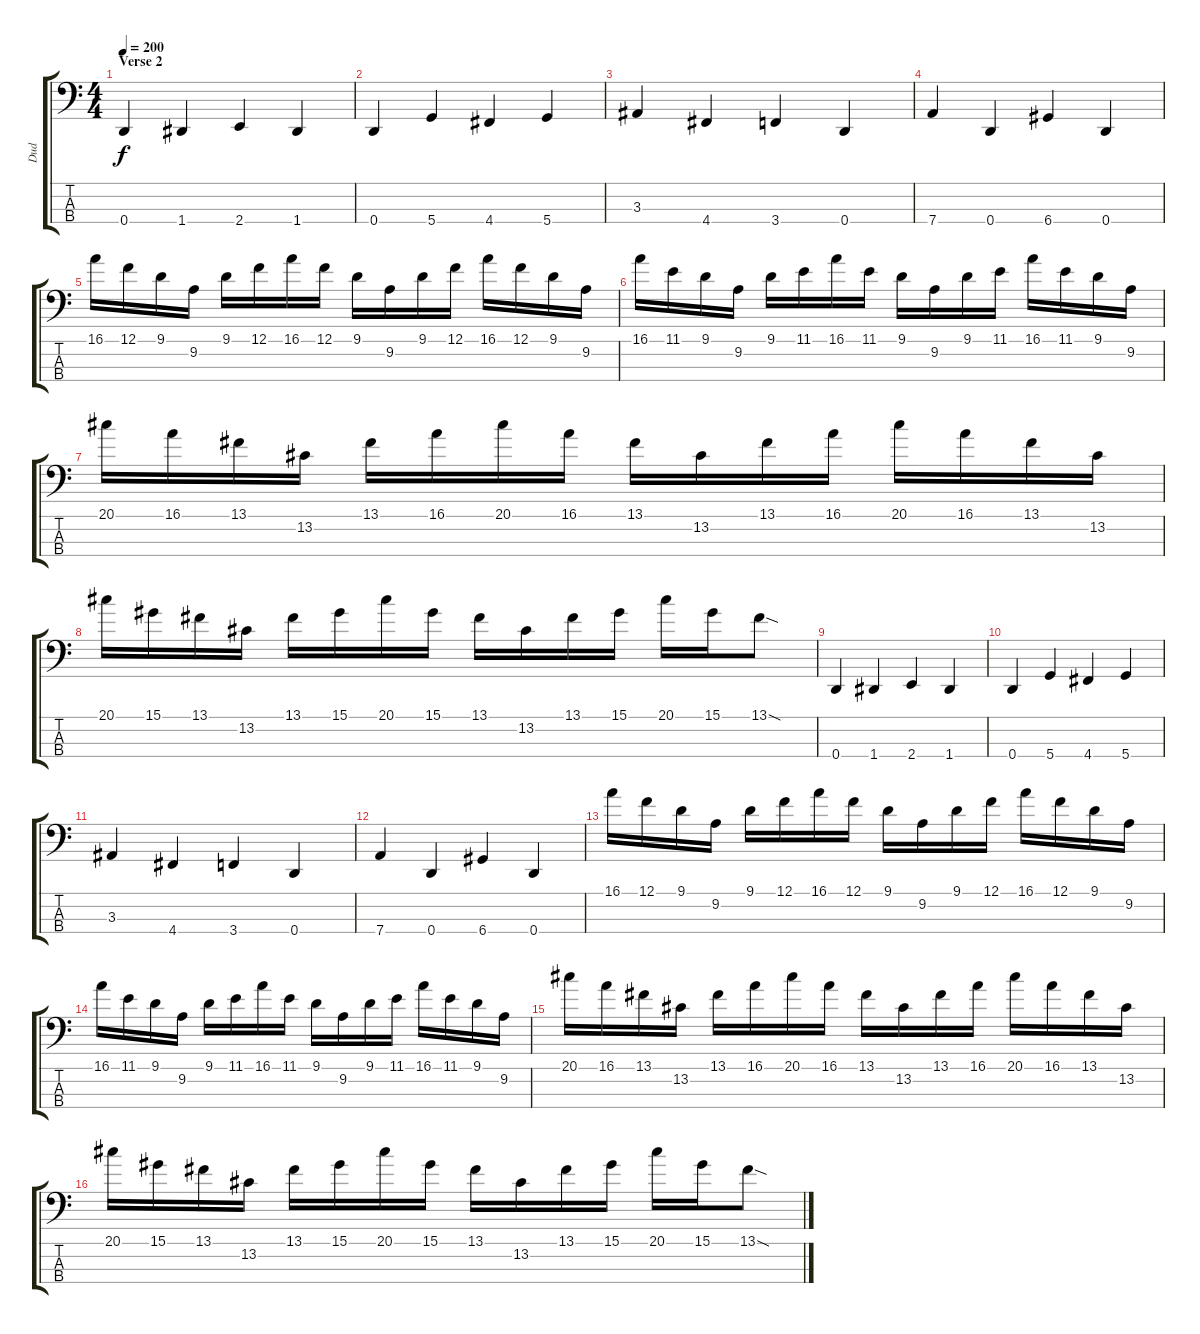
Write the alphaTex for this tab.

\track ("Dud" "Dud") {instrument slapbass1}
\staff {score tabs}
\tuning (F2 C2 G1 D1) {hide}
\ts (4 4)
\section ("" "Verse 2")
\tempo 200
\clef f4
\ks c
0.4.4{dy f} 1.4.4 2.4.4 1.4.4 |
0.4.4 5.4.4 4.4.4 5.4.4 |
3.3.4 4.4.4 3.4.4 0.4.4 |
7.4.4 0.4.4 6.4.4 0.4.4 |
16.1.16 12.1.16 9.1.16 9.2.16 9.1.16 12.1.16 16.1.16 12.1.16 9.1.16 9.2.16 9.1.16 12.1.16 16.1.16 12.1.16 9.1.16 9.2.16 |
16.1.16 11.1.16 9.1.16 9.2.16 9.1.16 11.1.16 16.1.16 11.1.16 9.1.16 9.2.16 9.1.16 11.1.16 16.1.16 11.1.16 9.1.16 9.2.16 |
20.1.16 16.1.16 13.1.16 13.2.16 13.1.16 16.1.16 20.1.16 16.1.16 13.1.16 13.2.16 13.1.16 16.1.16 20.1.16 16.1.16 13.1.16 13.2.16 |
20.1.16 15.1.16 13.1.16 13.2.16 13.1.16 15.1.16 20.1.16 15.1.16 13.1.16 13.2.16 13.1.16 15.1.16 20.1.16 15.1.16 13.1{sod}.8 |
0.4.4 1.4.4 2.4.4 1.4.4 |
0.4.4 5.4.4 4.4.4 5.4.4 |
3.3.4 4.4.4 3.4.4 0.4.4 |
7.4.4 0.4.4 6.4.4 0.4.4 |
16.1.16 12.1.16 9.1.16 9.2.16 9.1.16 12.1.16 16.1.16 12.1.16 9.1.16 9.2.16 9.1.16 12.1.16 16.1.16 12.1.16 9.1.16 9.2.16 |
16.1.16 11.1.16 9.1.16 9.2.16 9.1.16 11.1.16 16.1.16 11.1.16 9.1.16 9.2.16 9.1.16 11.1.16 16.1.16 11.1.16 9.1.16 9.2.16 |
20.1.16 16.1.16 13.1.16 13.2.16 13.1.16 16.1.16 20.1.16 16.1.16 13.1.16 13.2.16 13.1.16 16.1.16 20.1.16 16.1.16 13.1.16 13.2.16 |
20.1.16 15.1.16 13.1.16 13.2.16 13.1.16 15.1.16 20.1.16 15.1.16 13.1.16 13.2.16 13.1.16 15.1.16 20.1.16 15.1.16 13.1{sod}.8
